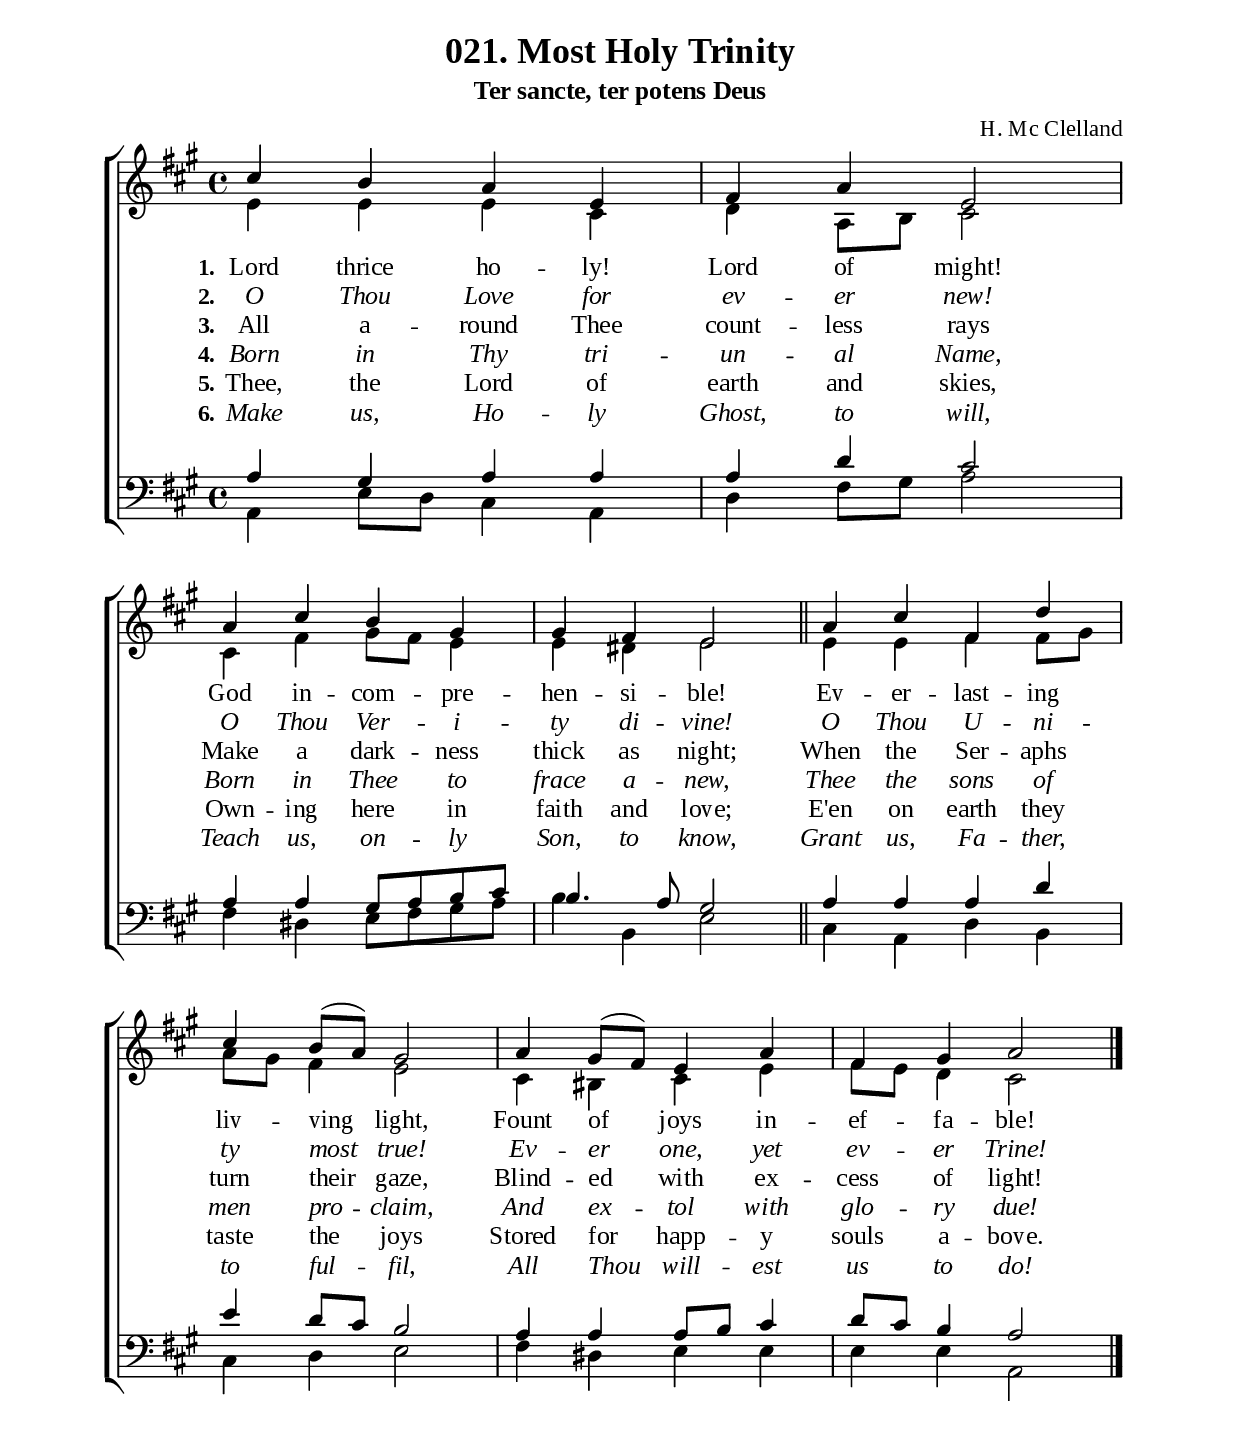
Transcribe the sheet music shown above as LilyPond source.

%%%%%%%%%%%%%%%%%%%%%%%%%%%%%
% CONTENTS OF THIS DOCUMENT
% 1. Common settings
% 2. Soprano verse music
% 3. Alto verse music
% 4. Tenor verse music
% 5. Basso verse music
% 6. Verse lyrics
% 7. Layout
%%%%%%%%%%%%%%%%%%%%%%%%%%%%%

%%%%%%%%%%%%%%%%%%%%%%%%%%%%%
% 1. Common settings
%%%%%%%%%%%%%%%%%%%%%%%%%%%%%
\version "2.18.2"

\header {
  title = "021. Most Holy Trinity"
  subtitle = "Ter sancte, ter potens Deus"
  %poet = ""
  composer = "H. Mc Clelland"
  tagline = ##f
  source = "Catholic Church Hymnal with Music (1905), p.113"
  %site = ""
}

globalSettings= {
  \key a \major
  \time 4/4
  %\override Score.BarNumber.break-visibility = ##(#t #t #t)
  \override Score.BarNumber.break-visibility = ##(#ft #f #f)
}

verseSettings = {
  \phrasingSlurDashed
}

\paper {
  #(set-paper-size "a4")
  top-margin = 15\mm
  bottom-margin = 15\mm
  left-margin = 20\mm
  right-margin = 20\mm
  indent = #0
  #(define fonts
	 (make-pango-font-tree "Liberation Serif"
	 		       "Liberation Serif"
			       "Liberation Serif"
			       (/ 20 20)))
}

printItalic = \with {
  \override LyricText.font-shape = #'italic
}

%%%%%%%%%%%%%%%%%%%%%%%%%%%%%
% 2. Soprano verse music
%%%%%%%%%%%%%%%%%%%%%%%%%%%%%
musicVerseSoprano = \relative c' { 
  cis'4 b a e |
  fis a e2 \break \bar "|"
  a4 cis b gis |
  gis fis e2 \bar "||"
  a4 cis fis, d' \break \bar "|"
  cis b8 (a) gis2 |
  a4 gis8 (fis) e4 a |
  fis gis a2 \bar "|."
}

%%%%%%%%%%%%%%%%%%%%%%%%%%%%%
% 3. Alto verse music
%%%%%%%%%%%%%%%%%%%%%%%%%%%%%
musicVerseAlto = \relative c' {
  e4 e e cis |
  d a8 b cis2 |
  cis4 fis gis8 fis e4 |
  e dis e2 |
  e4 e fis fis8 gis |
  a gis fis4 e2 |
  cis4 bis cis e |
  %{  8%}fis8 e d4 cis2 
}

%%%%%%%%%%%%%%%%%%%%%%%%%%%%%
% 4. Tenor verse music
%%%%%%%%%%%%%%%%%%%%%%%%%%%%%
musicVerseTenor = \relative c' {
  a4 gis a a |
  a d cis2 |
  a4 a gis8 a b cis |
  b4. a8 gis2 |
  a4 a a d |
  e d8 cis b2 |
  a4 a a8 b cis4 |
  d8 cis b4 a2 
}

%%%%%%%%%%%%%%%%%%%%%%%%%%%%%
% 5. Basso verse music
%%%%%%%%%%%%%%%%%%%%%%%%%%%%%
musicVerseBasso = \relative c {
  a4 e'8 d cis4 a |
  d fis8 gis a2 |
  fis4 dis e8 fis gis a |
  b4 b,4 e2 |
  cis4 a d b |
  cis d e2 |
  fis4 dis e e |
  e e a,2
}

%%%%%%%%%%%%%%%%%%%%%%%%%%%%%
% 6. Verse lyrics
%%%%%%%%%%%%%%%%%%%%%%%%%%%%%
lyricVerseOne = \lyricmode {
  \set stanza = #"1."
  Lord thrice ho -- ly! Lord of might!
  God in -- com -- pre -- hen -- si -- ble!
  Ev -- er -- last -- ing liv -- ving light,
  Fount of joys in -- ef -- fa -- ble!
}

lyricVerseTwo = \lyricmode {
  \set stanza = #"2."
  O Thou Love for ev -- er new!
  O Thou Ver -- i -- ty di -- vine!
  O Thou U -- ni -- ty most true!
  Ev -- er one, yet ev -- er Trine!
}

lyricVerseThree = \lyricmode {
  \set stanza = #"3."
  All a -- round Thee count -- less rays
  Make a dark -- ness thick as night;
  When the Ser -- aphs turn their gaze,
  Blind -- ed with ex -- cess of light!
}
lyricVerseFour = \lyricmode {
  \set stanza = #"4."
  Born in Thy tri -- un -- al Name,
  Born in Thee to frace a -- new,
  Thee the sons of men pro -- claim,
  And ex -- tol with glo -- ry due!
}

lyricVerseFive = \lyricmode {
  \set stanza = #"5."
  Thee, the Lord of earth and skies,
  Own -- ing here in faith and love;
  E'en on earth they taste the joys
  Stored for happ -- y souls a -- bove.
}

lyricVerseSix = \lyricmode {
  \set stanza = #"6."
  Make us, Ho -- ly Ghost, to will,
  Teach us, on -- ly Son, to know,
  Grant us, Fa -- ther, to ful -- fil,
  All Thou will -- est us to do!
}


%%%%%%%%%%%%%%%%%%%%%%%%%%%%%
% 7. Layout
%%%%%%%%%%%%%%%%%%%%%%%%%%%%%
\score {
    \new ChoirStaff <<
      \new Staff <<
        \clef "treble"
        \new Voice = "soprano" {
          \voiceOne \globalSettings \verseSettings \stemUp \slurUp \musicVerseSoprano
        }
        \new Voice = "alto" {
          \voiceTwo \globalSettings \verseSettings \stemDown \slurDown \musicVerseAlto
        }
      >>
      \new Lyrics \lyricsto soprano \lyricVerseOne
      \new Lyrics \printItalic \lyricsto soprano \lyricVerseTwo
      \new Lyrics \lyricsto soprano \lyricVerseThree
      \new Lyrics \printItalic \lyricsto soprano \lyricVerseFour
      \new Lyrics \lyricsto soprano \lyricVerseFive
      \new Lyrics \printItalic \lyricsto soprano \lyricVerseSix
      \new Staff <<
        \clef "bass"
        \new Voice = "tenor" {
          \voiceOne \globalSettings \verseSettings \stemUp \slurUp \musicVerseTenor
        }
        \new Voice = "basso" {
          \voiceTwo \globalSettings \verseSettings \stemDown \slurDown \musicVerseBasso
        }
      >>
    >>
}

